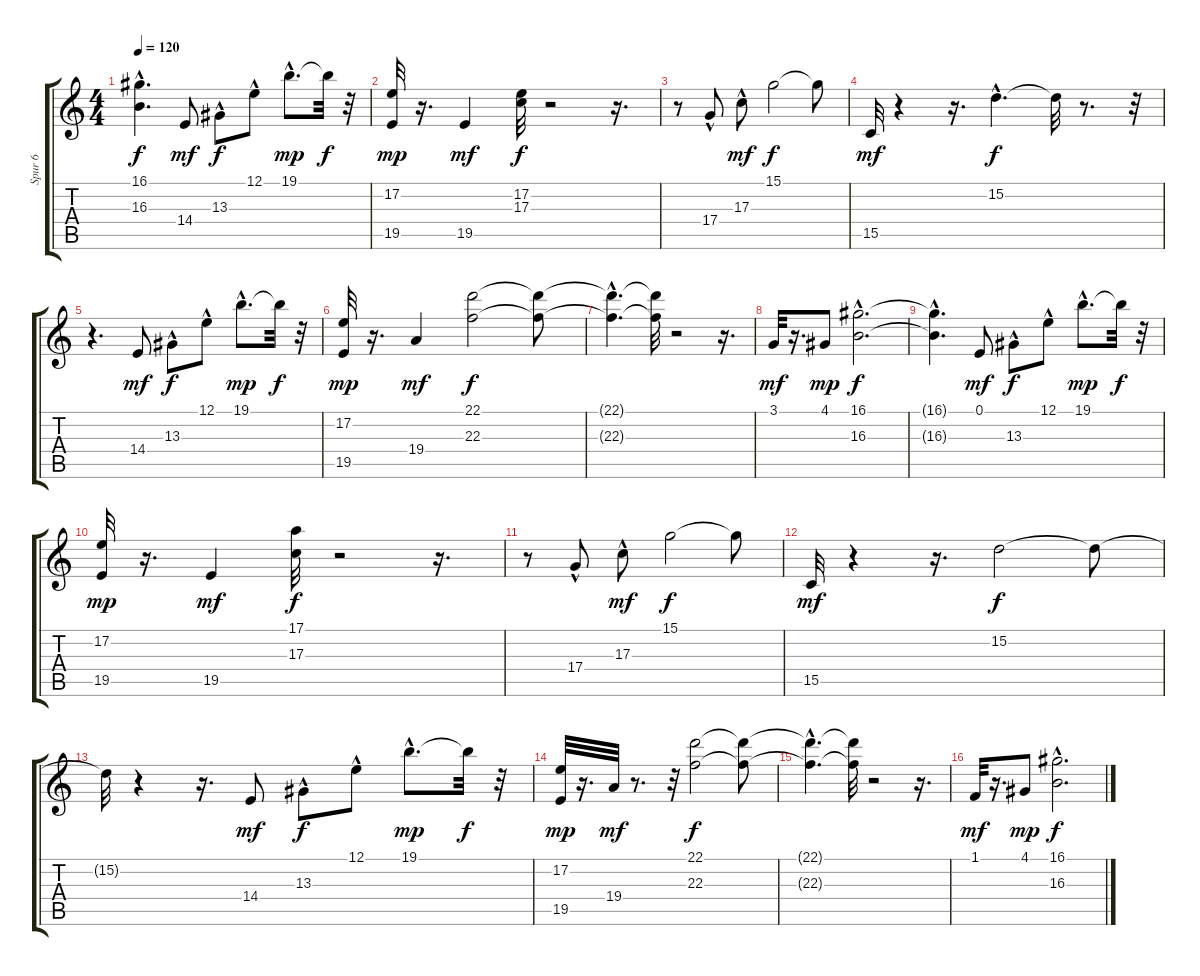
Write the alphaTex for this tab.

\track ("Spur 6" "Spur 6") {instrument acousticgrandpiano}
\staff {score tabs}
\tuning (E4 B3 G3 D3 A2 E2) {hide}
\ts (4 4)
\tempo 120
\clef g2
\ks c
(16.1{hac t} 16.3{t}).4{d dy f} 14.4.8{dy mf} 13.3{hac}.8{dy f} 12.1{hac}.8 19.1{hac}.8{d dy mp} 19.1{t}.32{dy f} r.32 |
(17.2 19.5).32{dy mp} r.16{d} 19.5.4{dy mf} (17.2 17.3).32{dy f} r.2 r.16{d} |
r.8 17.4{hac}.8 17.3{hac}.8{dy mf} 15.1.2{dy f} 15.1{t}.8 |
15.5.32{dy mf} r.4 r.16{d} 15.2{hac}.4{d dy f} 15.2{t}.32 r.8{d} r.32 |
r.4{d} 14.4.8{dy mf} 13.3{hac}.8{dy f} 12.1{hac}.8 19.1{hac}.8{d dy mp} 19.1{t}.32{dy f} r.32 |
(17.2 19.5).32{dy mp} r.16{d} 19.4.4{dy mf} (22.1 22.3).2{dy f} (22.1{t} 22.3{t}).8 |
(22.1{hac t} 22.3{hac t}).4{d} (22.1{t} 22.3{t}).32 r.2 r.16{d} |
3.1.32{dy mf} r.16{d} 4.1.8{dy mp} (16.1{hac} 16.3{hac}).2{d dy f} |
(16.1{hac t} 16.3{t}).4{d} 0.1.8{dy mf} 13.3{hac}.8{dy f} 12.1{hac}.8 19.1{hac}.8{d dy mp} 19.1{t}.32{dy f} r.32 |
(17.2 19.5).32{dy mp} r.16{d} 19.5.4{dy mf} (17.1 17.3).32{dy f} r.2 r.16{d} |
r.8 17.4{hac}.8 17.3{hac}.8{dy mf} 15.1.2{dy f} 15.1{t}.8 |
15.5.32{dy mf} r.4 r.16{d} 15.2.2{dy f} 15.2{t}.8 |
15.2{t}.32 r.4 r.16{d} 14.4.8{dy mf} 13.3{hac}.8{dy f} 12.1{hac}.8 19.1{hac}.8{d dy mp} 19.1{t}.32{dy f} r.32 |
(17.2 19.5).32{dy mp} r.16{d} 19.4.32{dy mf} r.8{d} r.32 (22.1 22.3).2{dy f} (22.1{t} 22.3{t}).8 |
(22.1{hac t} 22.3{hac t}).4{d} (22.1{t} 22.3{t}).32 r.2 r.16{d} |
1.1.32{dy mf} r.16{d} 4.1.8{dy mp} (16.1{hac} 16.3{hac}).2{d dy f}
